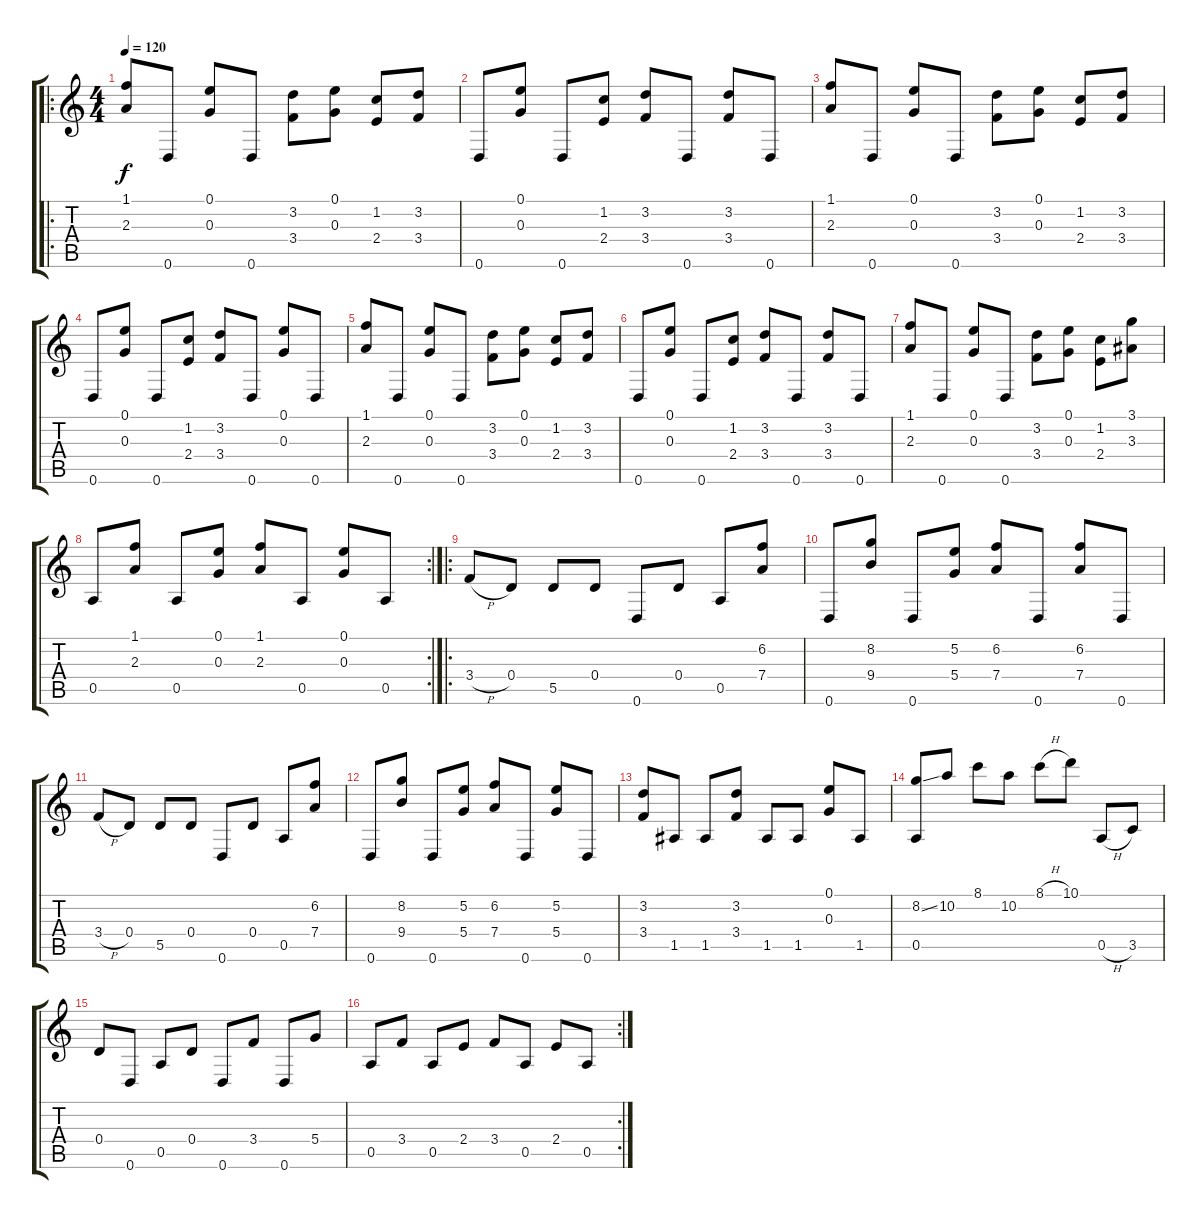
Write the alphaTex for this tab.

\track "" {instrument acousticguitarnylon}
\staff {score tabs}
\tuning (E4 B3 G3 D3 A2 D2) {hide}
\ro
\ts (4 4)
\tempo 120
\clef g2
\ks c
(1.1 2.3).8{dy f} 0.6.8 (0.1 0.3).8 0.6.8 (3.2 3.4).8 (0.1 0.3).8 (1.2 2.4).8 (3.2 3.4).8 |
0.6.8 (0.1 0.3).8 0.6.8 (1.2 2.4).8 (3.2 3.4).8 0.6.8 (3.2 3.4).8 0.6.8 |
(1.1 2.3).8 0.6.8 (0.1 0.3).8 0.6.8 (3.2 3.4).8 (0.1 0.3).8 (1.2 2.4).8 (3.2 3.4).8 |
0.6.8 (0.1 0.3).8 0.6.8 (1.2 2.4).8 (3.2 3.4).8 0.6.8 (0.1 0.3).8 0.6.8 |
(1.1 2.3).8 0.6.8 (0.1 0.3).8 0.6.8 (3.2 3.4).8 (0.1 0.3).8 (1.2 2.4).8 (3.2 3.4).8 |
0.6.8 (0.1 0.3).8 0.6.8 (1.2 2.4).8 (3.2 3.4).8 0.6.8 (3.2 3.4).8 0.6.8 |
(1.1 2.3).8 0.6.8 (0.1 0.3).8 0.6.8 (3.2 3.4).8 (0.1 0.3).8 (1.2 2.4).8 (3.1 3.3).8 |
\rc 2
0.5.8 (1.1 2.3).8 0.5.8 (0.1 0.3).8 (1.1 2.3).8 0.5.8 (0.1 0.3).8 0.5.8 |
\ro
3.4{h}.8 0.4.8 5.5.8 0.4.8 0.6.8 0.4.8 0.5.8 (6.2 7.4).8 |
0.6.8 (8.2 9.4).8 0.6.8 (5.2 5.4).8 (6.2 7.4).8 0.6.8 (6.2 7.4).8 0.6.8 |
3.4{h}.8 0.4.8 5.5.8 0.4.8 0.6.8 0.4.8 0.5.8 (6.2 7.4).8 |
0.6.8 (8.2 9.4).8 0.6.8 (5.2 5.4).8 (6.2 7.4).8 0.6.8 (5.2 5.4).8 0.6.8 |
(3.2 3.4).8 1.5.8 1.5.8 (3.2 3.4).8 1.5.8 1.5.8 (0.1 0.3).8 1.5.8 |
(8.2{ss} 0.5).8 10.2.8 8.1.8 10.2.8 8.1{h}.8 10.1.8 0.5{h}.8 3.5.8 |
0.4.8 0.6.8 0.5.8 0.4.8 0.6.8 3.4.8 0.6.8 5.4.8 |
\rc 2
0.5.8 3.4.8 0.5.8 2.4.8 3.4.8 0.5.8 2.4.8 0.5.8
